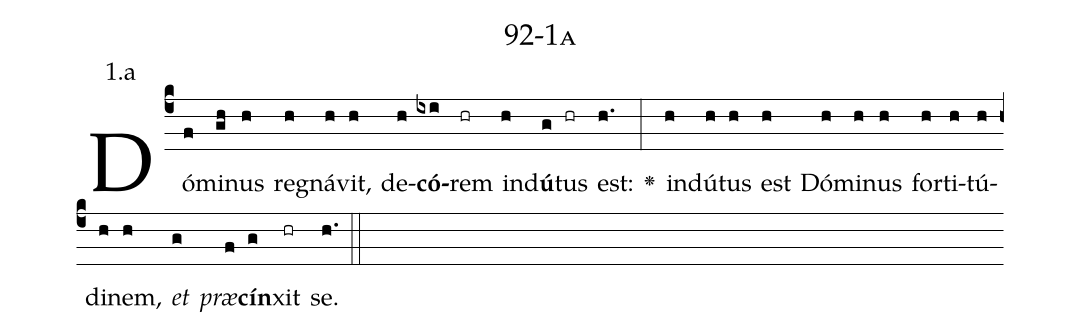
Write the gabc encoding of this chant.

name: 92-1a;
annotation: 1.a;
%%
(c4)Dó(f)mi(gh)nus(h) re(h)gná(h)vit,(h) de(h)<b>có</b>(ixi)rem(hr) ind(h)<b>ú</b>(g)tus(hr) est:(h.) <v>\greheightstar</v>(:) ind(h)ú(h)tus(h) est(h) Dó(h)mi(h)nus(h) for(h)ti(h)tú(h)di(h)nem,(h) <i>et</i>(g) <i>præ</i>(f)<b>cín</b>(g)xit(hr) se.(h.) (::)


%E(h) u(h) o(g) u(f) a(g) e.(h.) (::)
